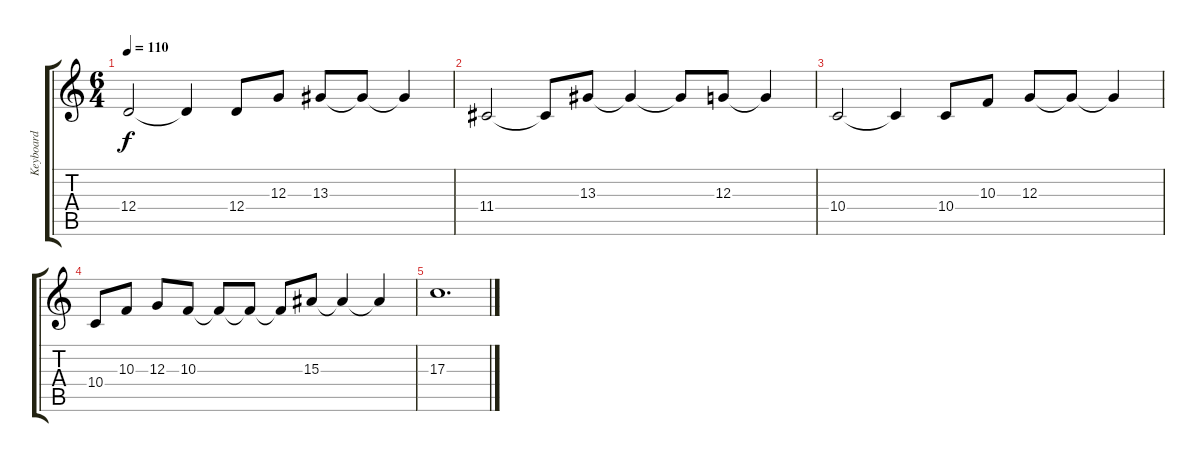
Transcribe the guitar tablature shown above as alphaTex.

\track ("Keyboard" "Keyboard") {instrument acousticgrandpiano}
\staff {score tabs}
\tuning (E4 B3 G3 D3 A2 E2) {hide}
\ts (6 4)
\tempo 110
\clef g2
\ks c
12.4.2{dy f} 12.4{t}.4 12.4.8 12.3.8 13.3.8 13.3{t}.8 13.3{t}.4 |
11.4.2 11.4{t}.8 13.3.8 13.3{t}.4 13.3{t}.8 12.3.8 12.3{t}.4 |
10.4.2 10.4{t}.4 10.4.8 10.3.8 12.3.8 12.3{t}.8 12.3{t}.4 |
10.4.8 10.3.8 12.3.8 10.3.8 10.3{t}.8 10.3{t}.8 10.3{t}.8 15.3.8 15.3{t}.4 15.3{t}.4 |
17.3.1{d}
